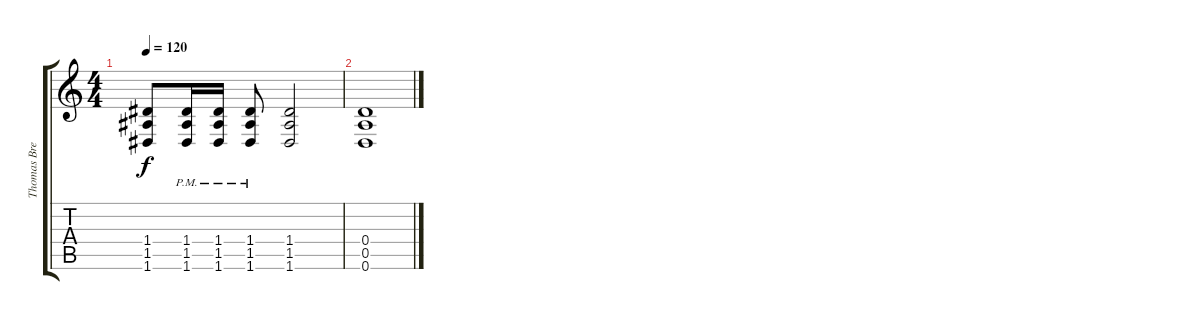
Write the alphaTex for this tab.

\track ("Thomas Bredahl (2 guitar)" "Thomas Bre") {instrument acousticguitarsteel}
\staff {score tabs}
\tuning (E4 B3 G3 D3 A2 D2) {hide}
\ts (4 4)
\tempo 120
\clef g2
\ks c
(1.4 1.5 1.6).8{dy f} (1.4{pm} 1.5{pm} 1.6{pm}).16 (1.4{pm} 1.5{pm} 1.6{pm}).16 (1.4{pm} 1.5{pm} 1.6{pm}).8 (1.4 1.5 1.6).2 |
(0.4 0.5 0.6).1
